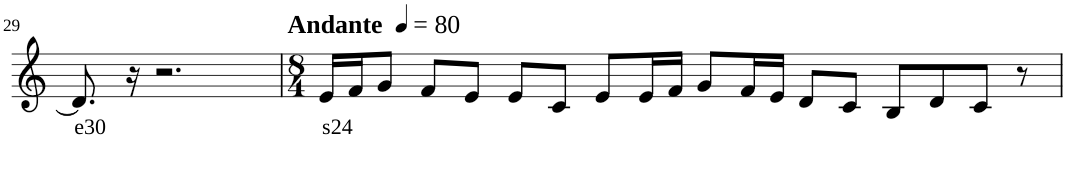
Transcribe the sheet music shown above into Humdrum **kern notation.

**kern	**text
*part1	*part1
*staff1	*staff1
*I"Violin	*
!!LO:PB:g=z
*clefG2	*
*k[]	*
*M4/4	*
=29	=29
!	!LO:LY:b
8.d/]	e30
16r	.
2.r	.
=30	=30
*M8/4	*
*MM80	*
!LO:TX:a:B:t=Andante	!
!	!LO:LY:b
16e/LL	s24
16f/J	.
8g/J	.
8f/L	.
8e/J	.
8e/L	.
8c/J	.
8e/L	.
16e/L	.
16f/JJ	.
8g/L	.
16f/L	.
16e/JJ	.
8d/L	.
8c/J	.
8B/L	.
8d/	.
8c/J	.
8r	.
=	=
*-	*-
